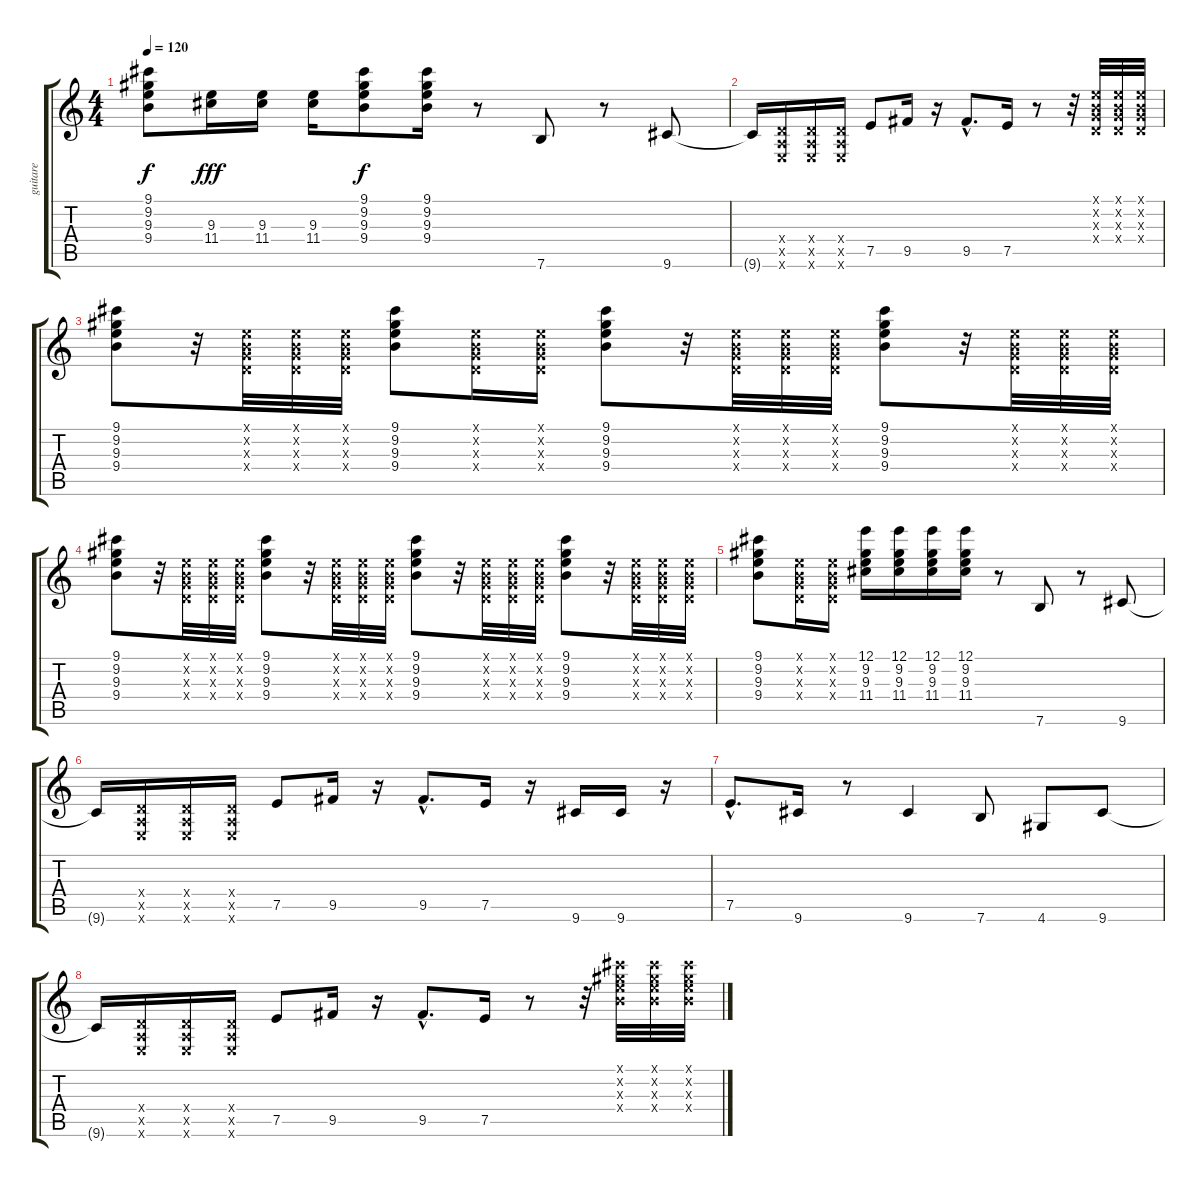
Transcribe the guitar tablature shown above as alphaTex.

\track ("guitare" "guitare") {instrument overdrivenguitar}
\staff {score tabs}
\tuning (E4 B3 G3 D3 A2 E2) {hide}
\ts (4 4)
\tempo 120
\clef g2
\ks c
(9.1 9.2 9.3 9.4).8{dy f} (9.3 11.4).16{dy fff} (9.3 11.4).16 (9.3 11.4).16 (9.1 9.2 9.3 9.4).8{dy f} (9.1 9.2 9.3 9.4).16 r.8 7.6.8 r.8 9.6.8 |
9.6{t}.16 (0.4{x} 0.5{x} 0.6{x}).16 (0.4{x} 0.5{x} 0.6{x}).16 (0.4{x} 0.5{x} 0.6{x}).16 7.5.8 9.5.16 r.16 9.5{hac}.8{d} 7.5.16 r.8 r.32 (0.1{x} 0.2{x} 0.3{x} 0.4{x}).32 (0.1{x} 0.2{x} 0.3{x} 0.4{x}).32 (0.1{x} 0.2{x} 0.3{x} 0.4{x}).32 |
(9.1 9.2 9.3 9.4).8 r.32 (0.1{x} 0.2{x} 0.3{x} 0.4{x}).32 (0.1{x} 0.2{x} 0.3{x} 0.4{x}).32 (0.1{x} 0.2{x} 0.3{x} 0.4{x}).32 (9.1 9.2 9.3 9.4).8 (0.1{x} 0.2{x} 0.3{x} 0.4{x}).16 (0.1{x} 0.2{x} 0.3{x} 0.4{x}).16 (9.1 9.2 9.3 9.4).8 r.32 (0.1{x} 0.2{x} 0.3{x} 0.4{x}).32 (0.1{x} 0.2{x} 0.3{x} 0.4{x}).32 (0.1{x} 0.2{x} 0.3{x} 0.4{x}).32 (9.1 9.2 9.3 9.4).8 r.32 (0.1{x} 0.2{x} 0.3{x} 0.4{x}).32 (0.1{x} 0.2{x} 0.3{x} 0.4{x}).32 (0.1{x} 0.2{x} 0.3{x} 0.4{x}).32 |
(9.1 9.2 9.3 9.4).8 r.32 (0.1{x} 0.2{x} 0.3{x} 0.4{x}).32 (0.1{x} 0.2{x} 0.3{x} 0.4{x}).32 (0.1{x} 0.2{x} 0.3{x} 0.4{x}).32 (9.1 9.2 9.3 9.4).8 r.32 (0.1{x} 0.2{x} 0.3{x} 0.4{x}).32 (0.1{x} 0.2{x} 0.3{x} 0.4{x}).32 (0.1{x} 0.2{x} 0.3{x} 0.4{x}).32 (9.1 9.2 9.3 9.4).8 r.32 (0.1{x} 0.2{x} 0.3{x} 0.4{x}).32 (0.1{x} 0.2{x} 0.3{x} 0.4{x}).32 (0.1{x} 0.2{x} 0.3{x} 0.4{x}).32 (9.1 9.2 9.3 9.4).8 r.32 (0.1{x} 0.2{x} 0.3{x} 0.4{x}).32 (0.1{x} 0.2{x} 0.3{x} 0.4{x}).32 (0.1{x} 0.2{x} 0.3{x} 0.4{x}).32 |
(9.1 9.2 9.3 9.4).8 (0.1{x} 0.2{x} 0.3{x} 0.4{x}).16 (0.1{x} 0.2{x} 0.3{x} 0.4{x}).16 (12.1 9.2 9.3 11.4).16 (12.1 9.2 9.3 11.4).16 (12.1 9.2 9.3 11.4).16 (12.1 9.2 9.3 11.4).16 r.8 7.6.8 r.8 9.6.8 |
9.6{t}.16 (0.4{x} 0.5{x} 0.6{x}).16 (0.4{x} 0.5{x} 0.6{x}).16 (0.4{x} 0.5{x} 0.6{x}).16 7.5.8 9.5.16 r.16 9.5{hac}.8{d} 7.5.16 r.16 9.6.16 9.6.16 r.16 |
7.5{hac}.8{d} 9.6.16 r.8 9.6.4 7.6.8 4.6.8 9.6.8 |
9.6{t}.16 (0.4{x} 0.5{x} 0.6{x}).16 (0.4{x} 0.5{x} 0.6{x}).16 (0.4{x} 0.5{x} 0.6{x}).16 7.5.8 9.5.16 r.16 9.5{hac}.8{d} 7.5.16 r.8 r.32 (9.1{x} 9.2{x} 9.3{x} 9.4{x}).32 (9.1{x} 9.2{x} 9.3{x} 9.4{x}).32 (9.1{x} 9.2{x} 9.3{x} 9.4{x}).32
